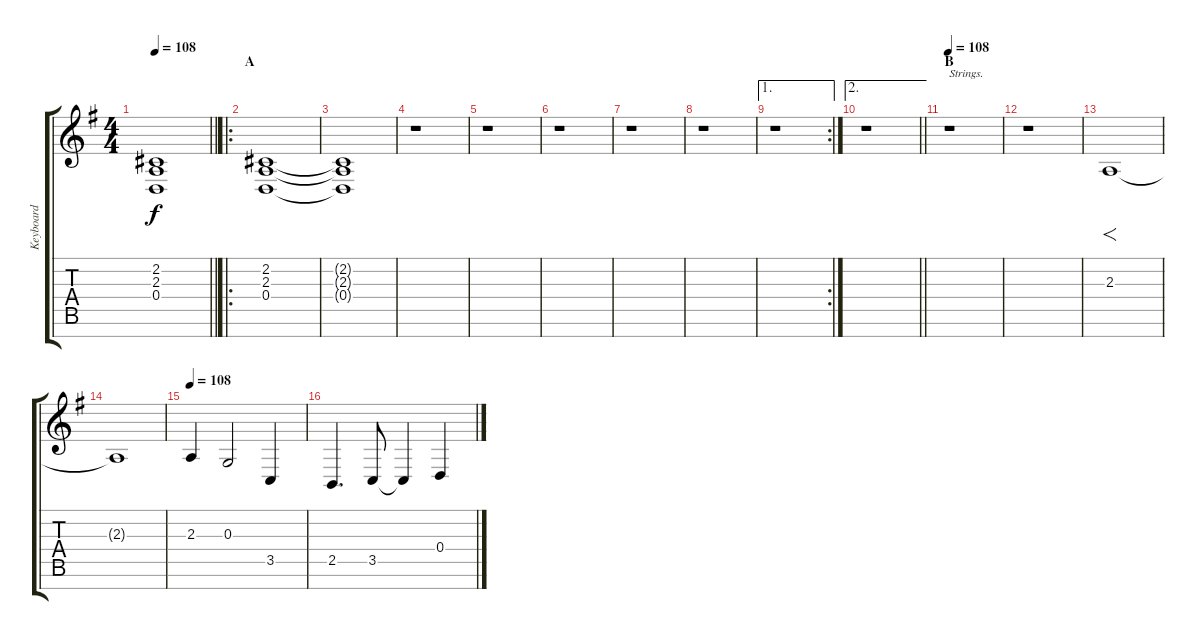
\track ("Keyboard" "Keyboard") {instrument seashore}
\staff {score tabs}
\tuning (E4 B3 G3 D3 A2 E2 B1) {hide}
\ts (4 4)
\tempo 108
\clef g2
\barLineRight lightlight
\ks eminor
(2.2{t} 2.3{t} 0.4{t}).1{dy f} |
\ro
\section ("" "A")
(2.2 2.3 0.4).1 |
(2.2{t} 2.3{t} 0.4{t}).1 |
r.1 |
r.1 |
r.1 |
r.1 |
r.1 |
\ae 1
\rc 2
r.1 |
\ae 2
\barLineRight lightlight
r.1 |
\section ("" "B")
\tempo 108
r.1{txt "Strings." instrument stringensemble1} |
r.1 |
2.3.1{f} |
2.3{t}.1 |
\tempo 108
2.3.4 0.3.2 3.5.4 |
2.5.4{d} 3.5.8 3.5{t}.4 0.4.4
